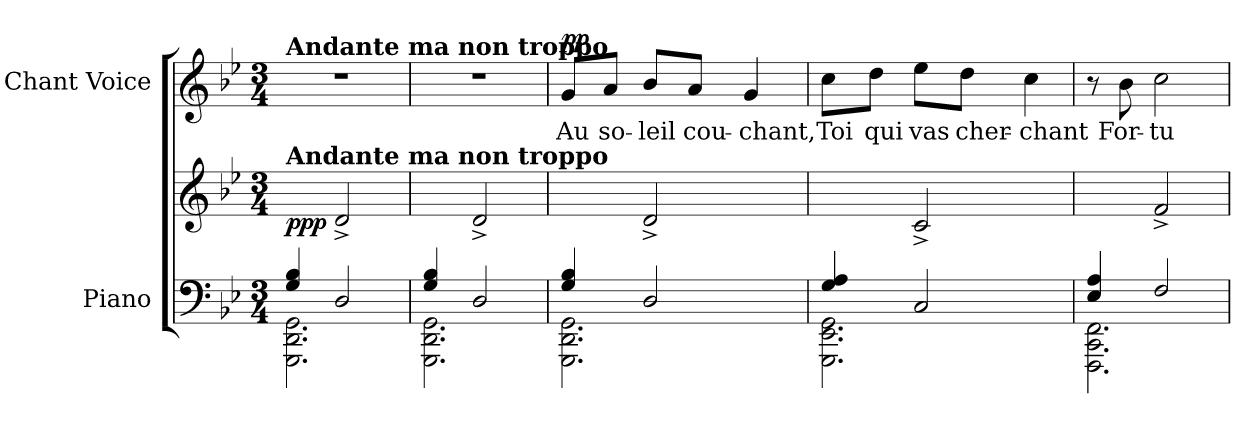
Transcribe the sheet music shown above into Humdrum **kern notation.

**kern	**kern	**dynam	**kern	**text	**dynam
*part2	*part2	*part2	*part1	*part1	*part1
*staff3	*staff2	*staff2/3	*staff1	*staff1	*staff1
*I"Piano	*	*	*I"Chant Voice	*	*
*I'Pno	*	*	*	*	*
*clefF4	*clefG2	*	*clefG2	*	*
*k[b-e-]	*k[b-e-]	*	*k[b-e-]	*	*
*M3/4	*M3/4	*	*M3/4	*	*
*MM95	*MM95	*	*MM95	*	*
=1	=1	=1	=1	=1	=1
*^	*	*	*	*	*
*	*^	*	*	*	*	*
!	!	!	!	!	!LO:TX:a:B:t=Andante ma non troppo	!	!
!	!	!	!LO:TX:a:B:t=Andante ma non troppo	!	!	!	!
!	!	!	!	!LO:DY:b	!	!	!
4G/ 4B-/	4ryy	2.GGG\ 2.DD\ 2.GG\	4ryy	ppp	2.r	.	.
2ryy	2D/	.	2d^>/	.	.	.	.
=2	=2	=2	=2	=2	=2	=2	=2
4G/ 4B-/	4ryy	2.GGG\ 2.DD\ 2.GG\	4ryy	.	2.r	.	.
2ryy	2D/	.	2d^>/	.	.	.	.
=3	=3	=3	=3	=3	=3	=3	=3
!	!	!	!	!	!	!	!LO:DY:a
4G/ 4B-/	4ryy	2.GGG\ 2.DD\ 2.GG\	4ryy	.	8g/L	Au	pp
.	.	.	.	.	8a/J	so-	.
2ryy	2D/	.	2d^>/	.	8b-/L	-leil	.
.	.	.	.	.	8a/J	cou-	.
.	.	.	.	.	4g/	-chant,	.
=4	=4	=4	=4	=4	=4	=4	=4
4G/ 4A/	4ryy	2.GGG\ 2.EE-\ 2.GG\	4ryy	.	8cc\L	Toi	.
.	.	.	.	.	8dd\J	qui	.
2ryy	2C/	.	2c^>/	.	8ee-\L	vas	.
.	.	.	.	.	8dd\J	cher-	.
.	.	.	.	.	4cc\	-chant	.
=5	=5	=5	=5	=5	=5	=5	=5
4E-/ 4A/	4ryy	2.FFF\ 2.CC\ 2.FF\	4ryy	.	8r	.	.
.	.	.	.	.	8b-\	For-	.
2ryy	2F/	.	2f^>/	.	2cc\	-tu-	.
*v	*v	*v	*	*	*	*	*
=	=	=	=	=	=
*-	*-	*-	*-	*-	*-
